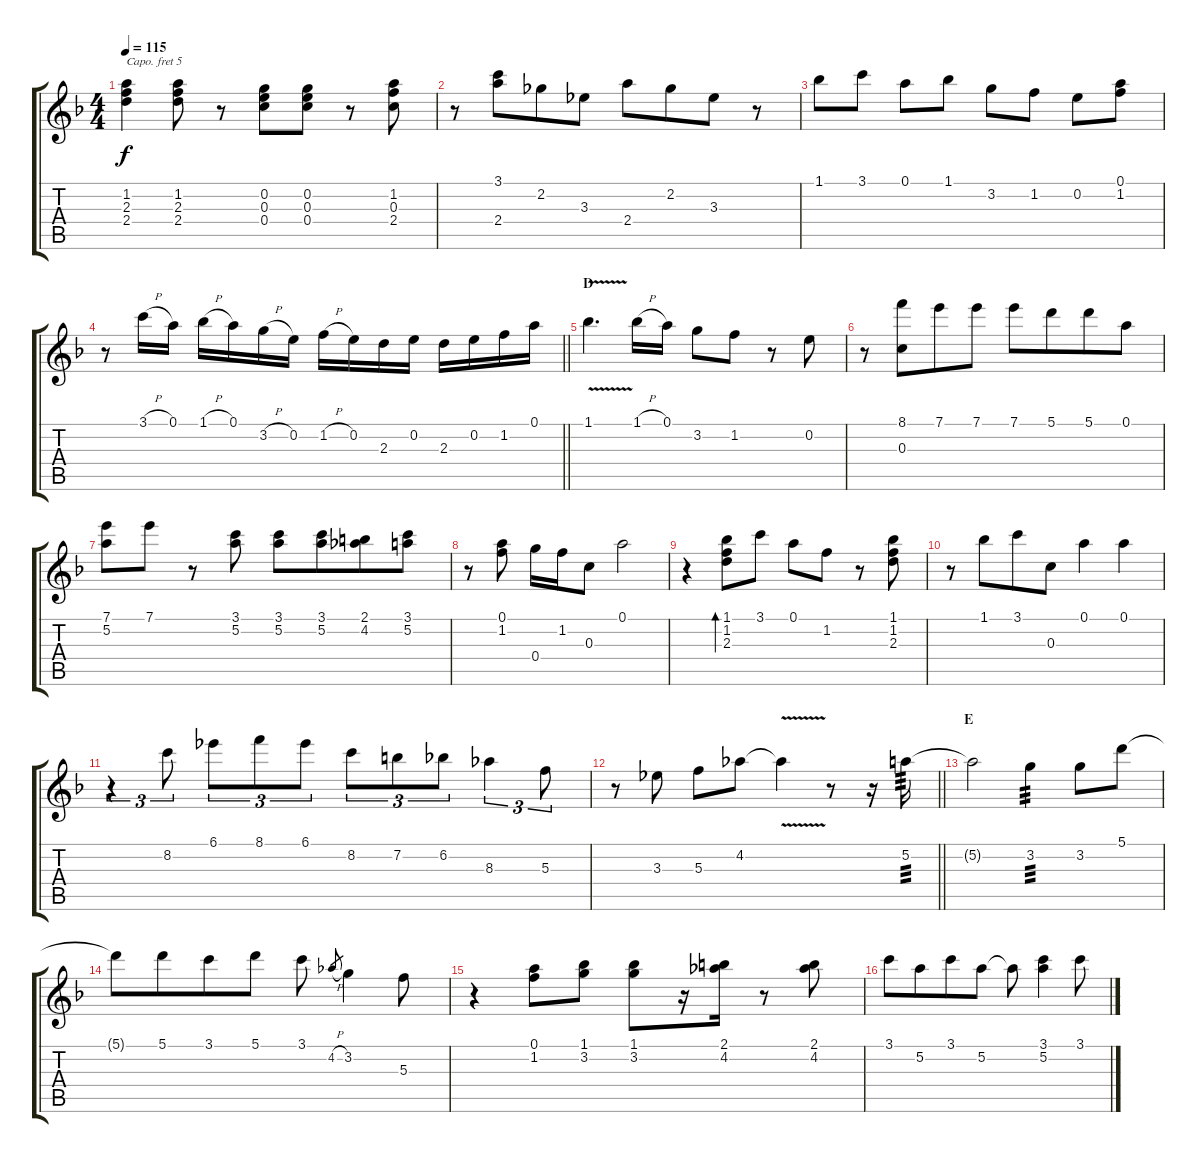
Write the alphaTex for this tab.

\track "" {instrument acousticguitarnylon}
\staff {score tabs}
\capo 5
\tuning (E4 B3 G3 D4 A2 E2) {hide}
\ts (4 4)
\tempo 115
\clef g2
\ks f
(1.2 2.3 2.4).4{dy f} (1.2 2.3 2.4).8 r.8 (0.2 0.3 0.4).8 (0.2 0.3 0.4).8 r.8 (1.2 0.3 2.4).8 |
r.8 (3.1 2.4).8{beam merge} 2.2.8 3.3.8 2.4.8 2.2.8{beam merge} 3.3.8 r.8 |
1.1.8 3.1.8 0.1.8 1.1.8 3.2.8 1.2.8 0.2.8 (0.1 1.2).8 |
\barLineRight lightlight
r.8 3.1{h}.16 0.1.16 1.1{h}.16 0.1.16 3.2{h}.16 0.2.16 1.2{h}.16 0.2.16 2.3.16 0.2.16 2.3.16 0.2.16 1.2.16 0.1.16 |
\section ("" "D")
1.1{v}.4{d} 1.1{h}.16 0.1.16 3.2.8 1.2.8 r.8 0.2.8 |
r.8 (8.1 0.3).8{beam merge} 7.1.8 7.1.8 7.1.8 5.1.8{beam merge} 5.1.8 0.1.8 |
(7.1 5.2).8 7.1.8 r.8 (3.1 5.2).8 (3.1 5.2).8 (3.1 5.2).8{beam merge} (2.1 4.2).8 (3.1 5.2).8 |
r.8 (0.1 1.2).8 0.4.16 1.2.16 0.3.8 0.1.2 |
r.4 (1.1 1.2 2.3).8{bd 120} 3.1.8 0.1.8 1.2.8 r.8 (1.1 1.2 2.3).8 |
r.8 1.1.8{beam merge} 3.1.8 0.3.8 0.1.4 0.1.4 |
r.4{tu (3 2)} 8.2.8{tu (3 2)} 6.1.8{tu (3 2)} 8.1.8{tu (3 2)} 6.1.8{tu (3 2)} 8.2.8{tu (3 2)} 7.2.8{tu (3 2)} 6.2.8{tu (3 2)} 8.3.4{tu (3 2)} 5.3.8{tu (3 2)} |
\barLineRight lightlight
r.8 3.3.8 5.3.8 4.2.8 4.2{v t}.4 r.8 r.16 5.2.16{tp 3} |
\section ("" "E")
5.2{t}.2 3.2.4{tp 3} 3.2.8 5.1.8 |
5.1{t}.8 5.1.8{beam merge} 3.1.8 5.1.8 3.1.8 4.2{h}.8{gr} 3.2.4 5.3.8 |
r.4 (0.1 1.2).8 (1.1 3.2).8 (1.1 3.2).8 r.16 (2.1 4.2).16 r.8 (2.1 4.2).8 |
3.1.8 5.2.8{beam merge} 3.1.8 5.2.8 5.2{t}.8 (3.1 5.2).4 3.1.8
